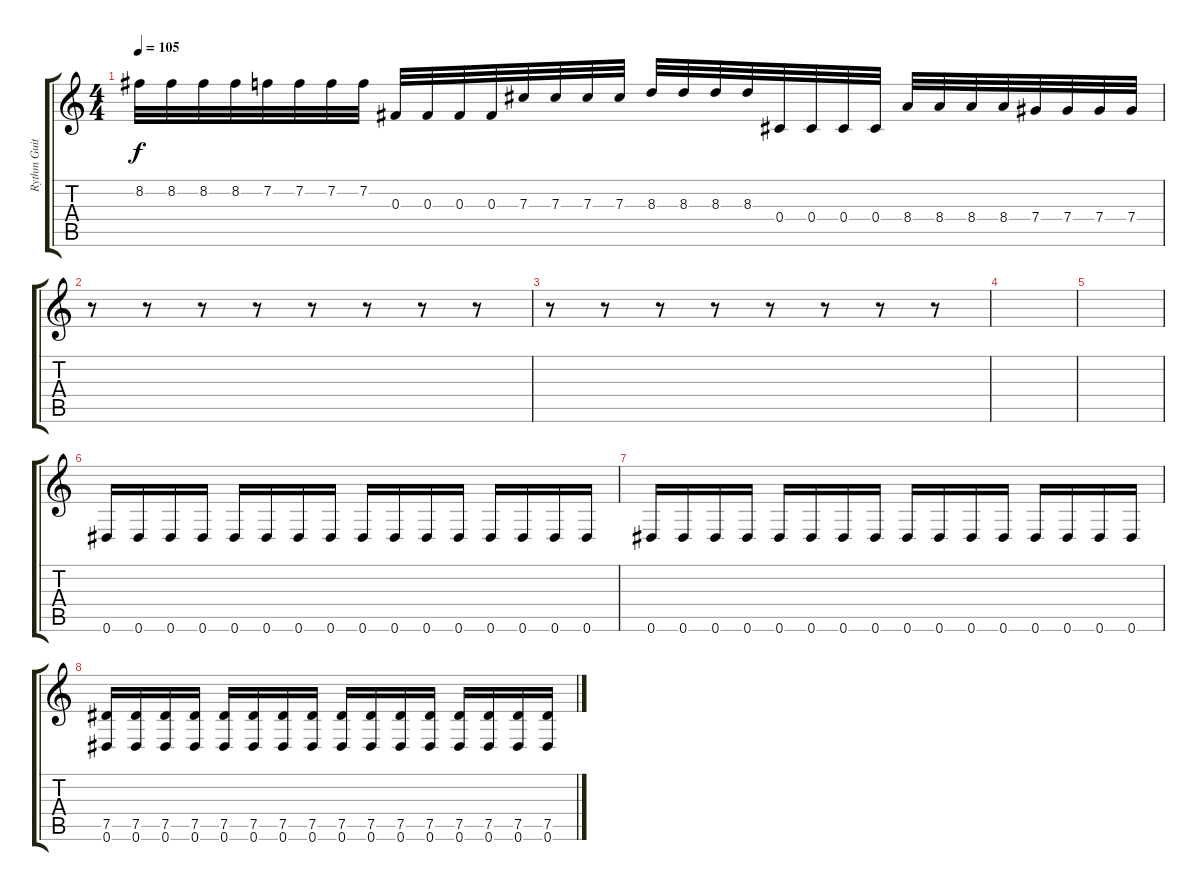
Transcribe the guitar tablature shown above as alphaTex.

\track ("Rythm Guitar" "Rythm Guit") {instrument overdrivenguitar}
\staff {score tabs}
\tuning (Eb4 Bb3 Gb3 Db3 Ab2 Eb2) {hide}
\ts (4 4)
\tempo 105
\clef g2
\ks c
8.2.32{dy f} 8.2.32 8.2.32 8.2.32 7.2.32 7.2.32 7.2.32 7.2.32 0.3.32 0.3.32 0.3.32 0.3.32 7.3.32 7.3.32 7.3.32 7.3.32 8.3.32 8.3.32 8.3.32 8.3.32 0.4.32 0.4.32 0.4.32 0.4.32 8.4.32 8.4.32 8.4.32 8.4.32 7.4.32 7.4.32 7.4.32 7.4.32 |
r.8 r.8 r.8 r.8 r.8 r.8 r.8 r.8 |
r.8 r.8 r.8 r.8 r.8 r.8 r.8 r.8 |
|
|
0.6.16 0.6.16 0.6.16 0.6.16 0.6.16 0.6.16 0.6.16 0.6.16 0.6.16 0.6.16 0.6.16 0.6.16 0.6.16 0.6.16 0.6.16 0.6.16 |
0.6.16 0.6.16 0.6.16 0.6.16 0.6.16 0.6.16 0.6.16 0.6.16 0.6.16 0.6.16 0.6.16 0.6.16 0.6.16 0.6.16 0.6.16 0.6.16 |
(7.5 0.6).16 (7.5 0.6).16 (7.5 0.6).16 (7.5 0.6).16 (7.5 0.6).16 (7.5 0.6).16 (7.5 0.6).16 (7.5 0.6).16 (7.5 0.6).16 (7.5 0.6).16 (7.5 0.6).16 (7.5 0.6).16 (7.5 0.6).16 (7.5 0.6).16 (7.5 0.6).16 (7.5 0.6).16
